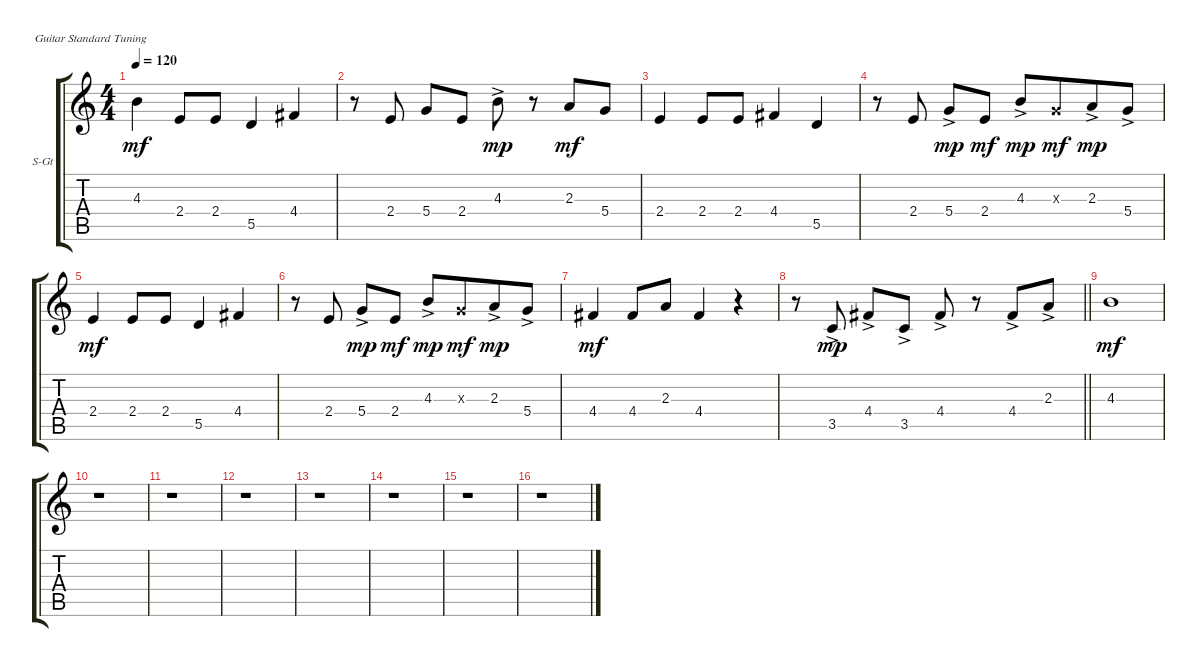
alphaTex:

\bracketExtendMode groupsimilarinstruments
\firstSystemTrackNameOrientation horizontal
\otherSystemsTrackNameOrientation horizontal
\track ("Гитара 2" "S-Gt") {instrument acousticguitarsteel}
\staff {score tabs}
\tuning (E4 B3 G3 D3 A2 E2)
\ts (4 4)
\tempo 120
\clef g2
\ks c
4.3.4{dy mf} 2.4.8 2.4.8 5.5.4 4.4.4 |
r.8 2.4.8 5.4.8{beam merge} 2.4.8 4.3{ac}.8{dy mp} r.8{beam merge} 2.3.8{dy mf} 5.4.8 |
2.4.4 2.4.8 2.4.8 4.4.4 5.5.4 |
r.8 2.4.8 5.4{ac}.8{dy mp beam merge} 2.4.8{dy mf} 4.3{ac}.8{dy mp} 0.3{x}.8{dy mf beam merge} 2.3{ac}.8{dy mp} 5.4{ac}.8 |
2.4.4{dy mf} 2.4.8 2.4.8 5.5.4 4.4.4 |
r.8 2.4.8 5.4{ac}.8{dy mp beam merge} 2.4.8{dy mf} 4.3{ac}.8{dy mp} 0.3{x}.8{dy mf beam merge} 2.3{ac}.8{dy mp} 5.4{ac}.8 |
4.4.4{dy mf} 4.4.8 2.3.8 4.4.4 r.4 |
\barLineRight lightlight
r.8 3.5{ac}.8{dy mp} 4.4{ac}.8 3.5{ac}.8 4.4{ac}.8 r.8{beam merge} 4.4{ac}.8 2.3{ac}.8 |
4.3.1{dy mf} |
r.1 |
r.1 |
r.1 |
r.1 |
r.1 |
r.1 |
r.1
